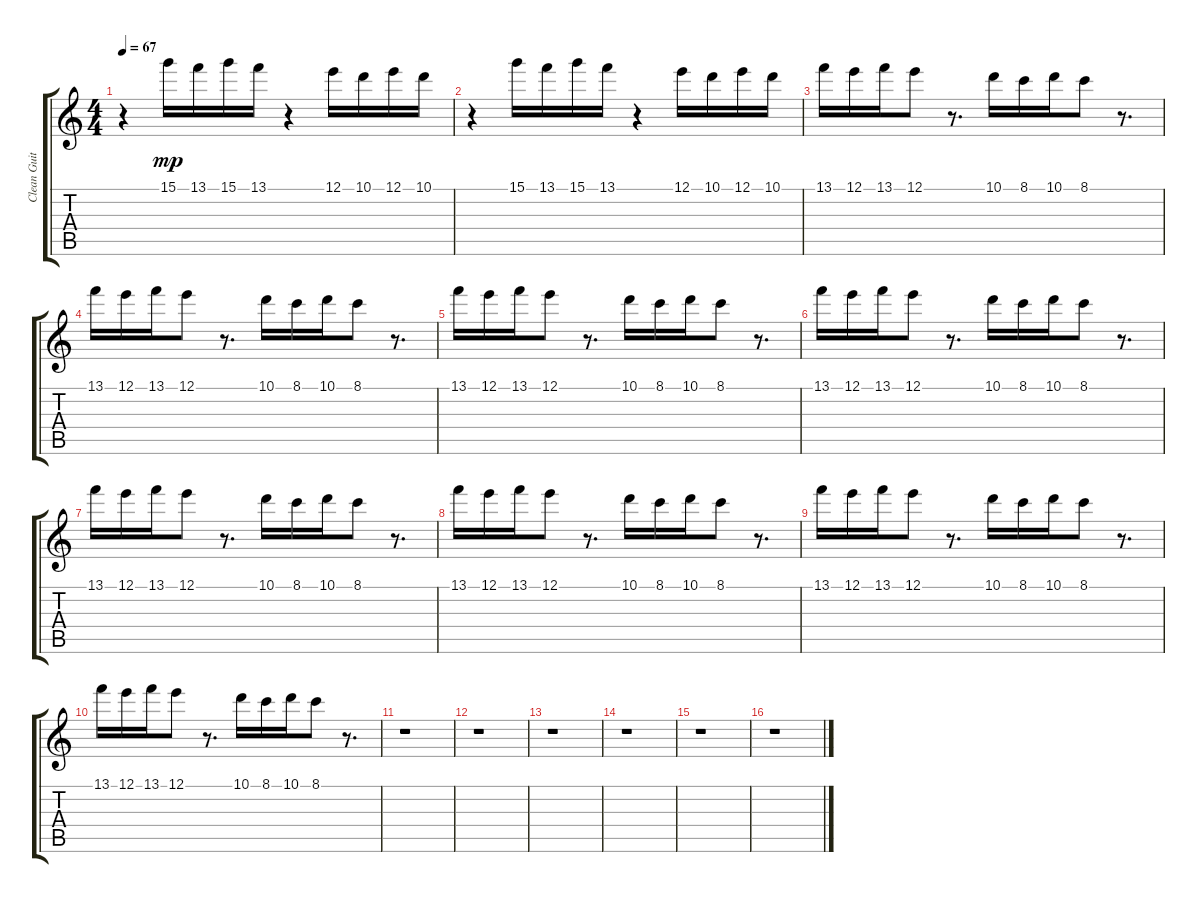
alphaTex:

\track ("Clean Guitar" "Clean Guit") {instrument electricguitarjazz}
\staff {score tabs}
\tuning (E4 B3 G3 D3 A2 E2) {hide}
\ts (4 4)
\tempo 67
\clef g2
\ks c
r.4{dy mp} 15.1.16 13.1.16 15.1.16 13.1.16 r.4 12.1.16 10.1.16 12.1.16 10.1.16 |
r.4 15.1.16 13.1.16 15.1.16 13.1.16 r.4 12.1.16 10.1.16 12.1.16 10.1.16 |
13.1.16 12.1.16 13.1.16 12.1.8 r.8{d} 10.1.16 8.1.16 10.1.16 8.1.8 r.8{d} |
13.1.16 12.1.16 13.1.16 12.1.8 r.8{d} 10.1.16 8.1.16 10.1.16 8.1.8 r.8{d} |
13.1.16 12.1.16 13.1.16 12.1.8 r.8{d} 10.1.16 8.1.16 10.1.16 8.1.8 r.8{d} |
13.1.16 12.1.16 13.1.16 12.1.8 r.8{d} 10.1.16 8.1.16 10.1.16 8.1.8 r.8{d} |
13.1.16 12.1.16 13.1.16 12.1.8 r.8{d} 10.1.16 8.1.16 10.1.16 8.1.8 r.8{d} |
13.1.16 12.1.16 13.1.16 12.1.8 r.8{d} 10.1.16 8.1.16 10.1.16 8.1.8 r.8{d} |
13.1.16 12.1.16 13.1.16 12.1.8 r.8{d} 10.1.16 8.1.16 10.1.16 8.1.8 r.8{d} |
13.1.16 12.1.16 13.1.16 12.1.8 r.8{d} 10.1.16 8.1.16 10.1.16 8.1.8 r.8{d} |
r.1 |
r.1 |
r.1 |
r.1 |
r.1 |
r.1
